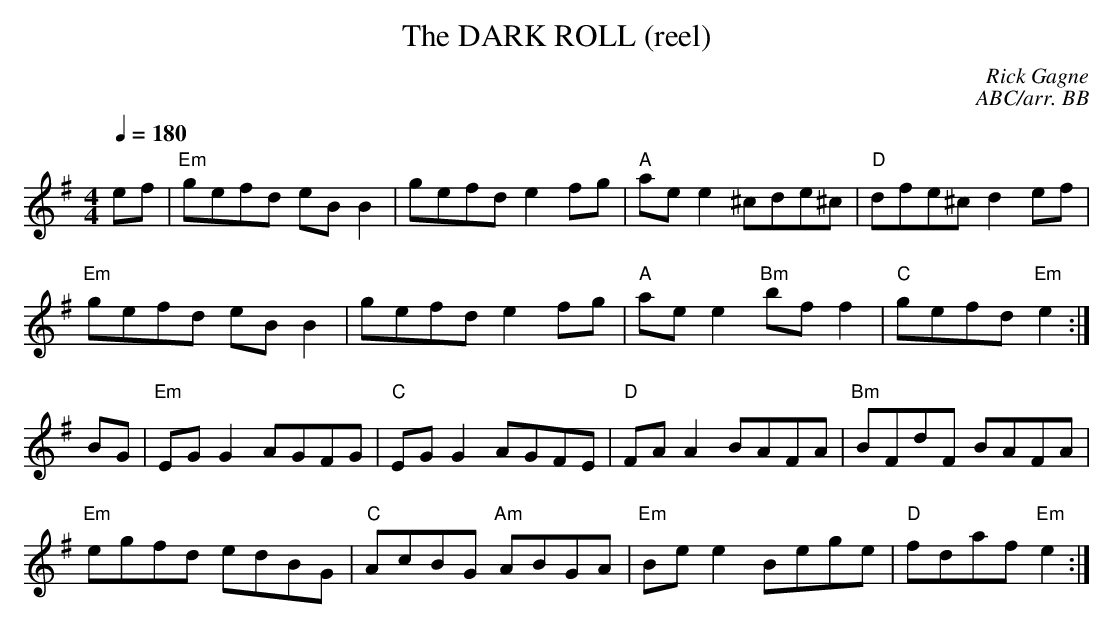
X:1
T: DARK ROLL (reel), The
C: Rick Gagne
C:ABC/arr. BB
M: 4/4
Q:1/4=180
K: Em
ef | "Em"gefd eBB2 | gefd e2fg | "A"aee2 ^cde^c | "D"dfe^c d2ef |
"Em"gefd eBB2 | gefd e2fg | "A"aee2 "Bm"bff2 | "C"gefd "Em"e2 :|
BG | "Em"EGG2 AGFG | "C"EGG2 AGFE | "D"FAA2 BAFA | "Bm"BFdF BAFA |
"Em"egfd edBG | "C"AcBG "Am"ABGA | "Em"Bee2 Bege | "D"fdaf "Em"e2 :|
